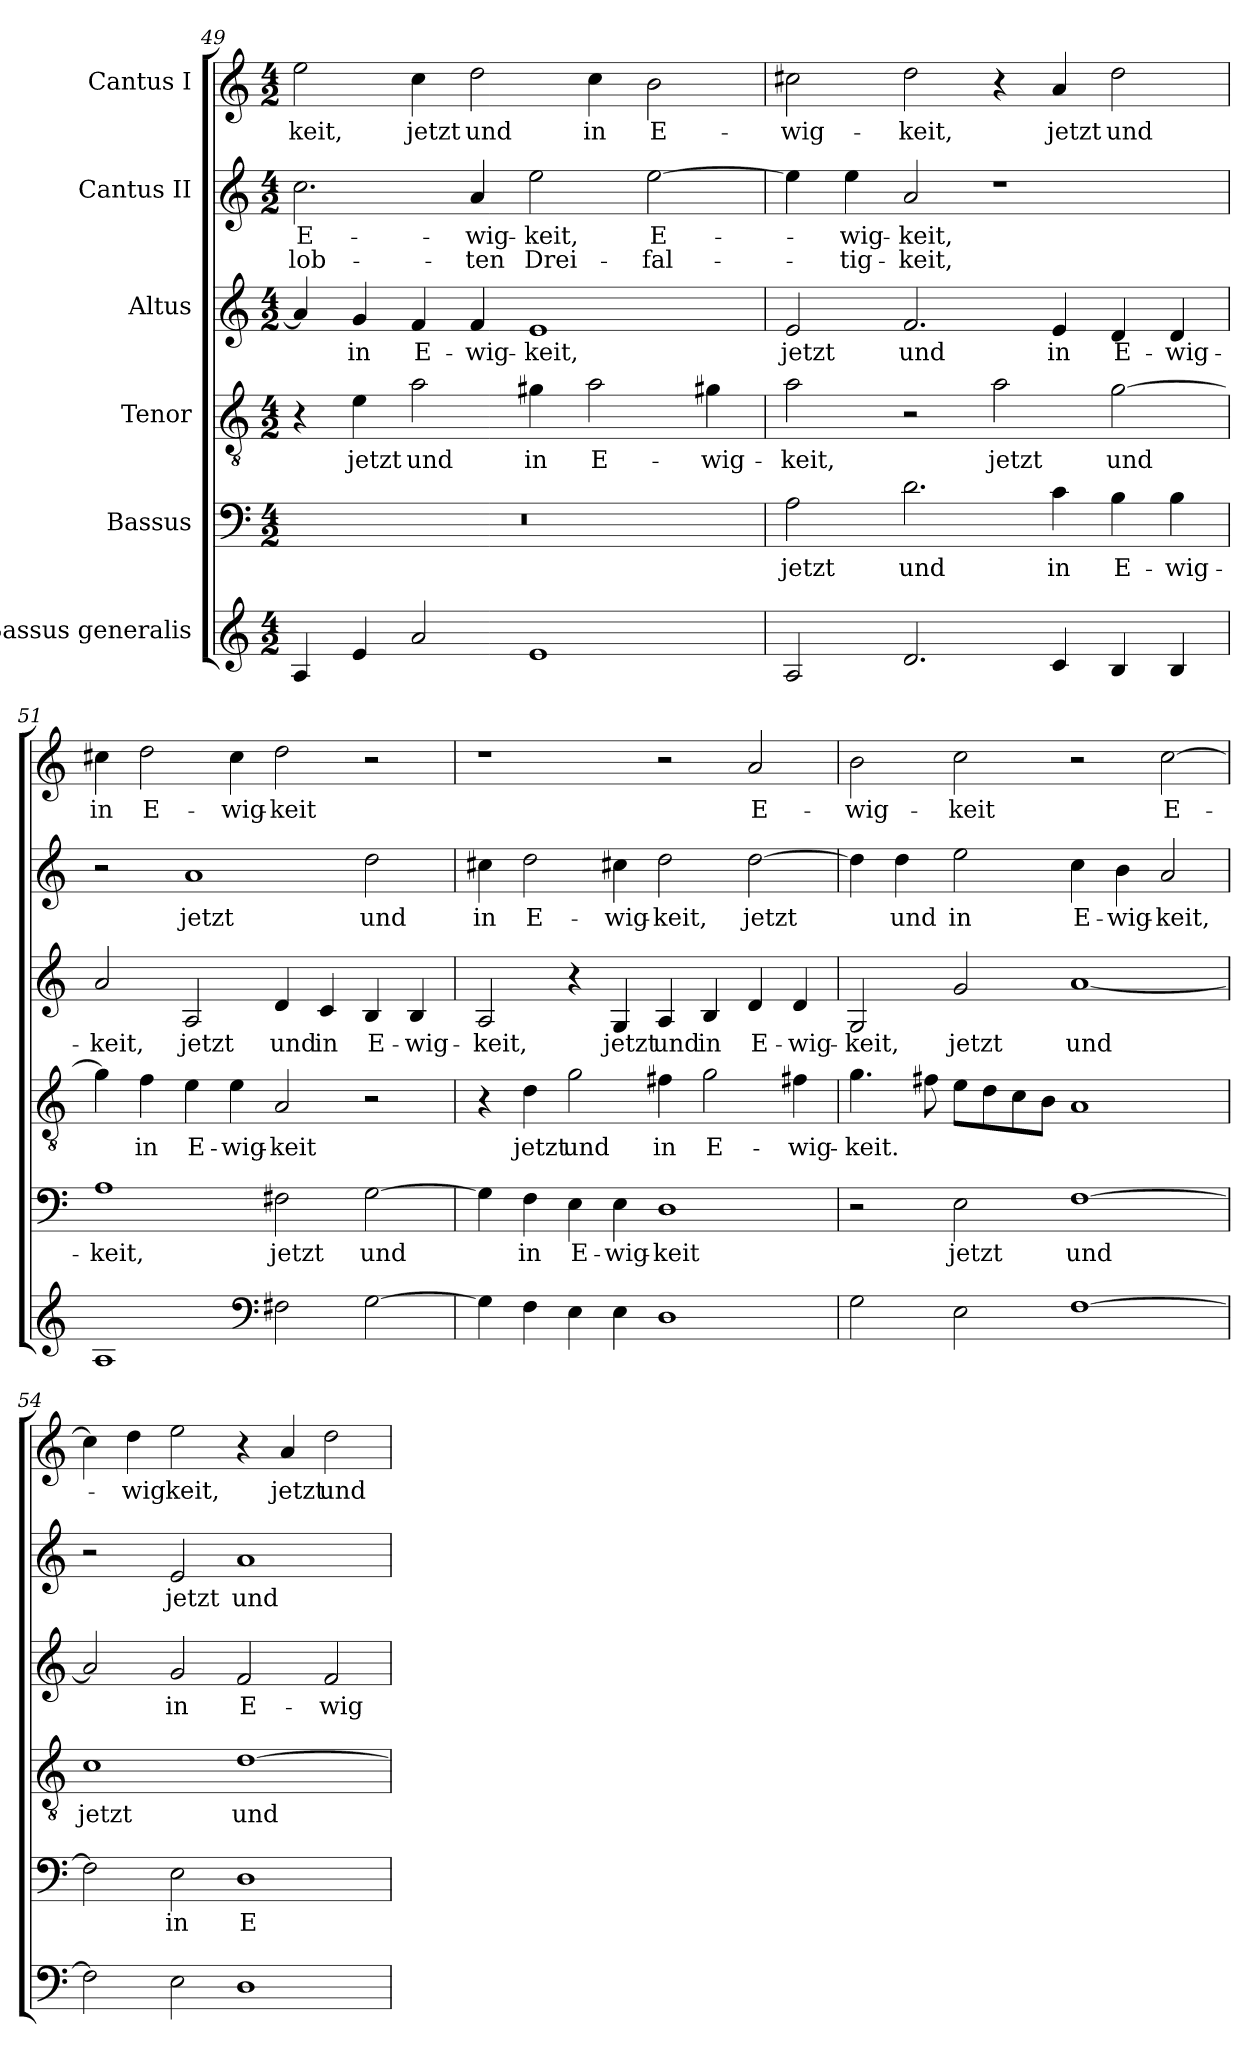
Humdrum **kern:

**kern	**kern	**text	**kern	**text	**kern	**text	**kern	**text	**text	**kern	**text
*part6	*part5	*part5	*part4	*part4	*part3	*part3	*part2	*part2	*part2	*part1	*part1
*staff6	*staff5	*staff5	*staff4	*staff4	*staff3	*staff3	*staff2	*staff2	*staff2	*staff1	*staff1
*I"Bassus generalis	*I"Bassus	*	*I"Tenor	*	*I"Altus	*	*I"Cantus II	*	*	*I"Cantus I	*
*clefG2	*clefF4	*	*clefGv2	*	*clefG2	*	*clefG2	*	*	*clefG2	*
*k[]	*k[]	*	*k[]	*	*k[]	*	*k[]	*	*	*k[]	*
*M4/2	*M4/2	*	*M4/2	*	*M4/2	*	*M4/2	*	*	*M4/2	*
=49	=49	=49	=49	=49	=49	=49	=49	=49	=49	=49	=49
4A/	0r	.	4r	.	4a/]	.	2.cc\	E-	-lob-	2ee\	-keit,
4e/	.	.	4e\	jetzt	4g/	in	.	.	.	.	.
2a/	.	.	2a\	und	4f/	E-	.	.	.	4cc\	jetzt
.	.	.	.	.	4f/	-wig-	4a/	-wig-	-ten	2dd\	und
1e	.	.	4g#X\	in	1e	-keit,	2ee\	-keit,	Drei-	.	.
.	.	.	2a\	E-	.	.	.	.	.	4cc\	in
.	.	.	.	.	.	.	[2ee\	E-	-fal-	2b\	E-
.	.	.	4g#X\	-wig-	.	.	.	.	.	.	.
=50	=50	=50	=50	=50	=50	=50	=50	=50	=50	=50	=50
2A/	2A\	jetzt	2a\	-keit,	2e/	jetzt	4ee\]	.	.	2cc#X\	-wig-
.	.	.	.	.	.	.	4ee\	-wig-	-tig-	.	.
2.d/	2.d\	und	2r	.	2.f/	und	2a/	-keit,	-keit,	2dd\	-keit,
.	.	.	2a\	jetzt	.	.	1r	.	.	4r	.
4c/	4c\	in	.	.	4e/	in	.	.	.	4a/	jetzt
4B/	4B\	E-	[2g\	und	4d/	E-	.	.	.	2dd\	und
4B/	4B\	-wig-	.	.	4d/	-wig-	.	.	.	.	.
=51	=51	=51	=51	=51	=51	=51	=51	=51	=51	=51	=51
1A	1A	-keit,	4g\]	.	2a/	-keit,	2r	.	.	4cc#X\	in
.	.	.	4f\	in	.	.	.	.	.	2dd\	E-
.	.	.	4e\	E-	2A/	jetzt	1a	jetzt	.	.	.
.	.	.	4e\	-wig-	.	.	.	.	.	4cc#\	-wig-
*clefF4	*	*	*	*	*	*	*	*	*	*	*
2F#X\	2F#X\	jetzt	2A/	-keit	4d/	und	.	.	.	2dd\	-keit
.	.	.	.	.	4c/	in	.	.	.	.	.
[2G\	[2G\	und	2r	.	4B/	E-	2dd\	und	.	2r	.
.	.	.	.	.	4B/	-wig-	.	.	.	.	.
=52	=52	=52	=52	=52	=52	=52	=52	=52	=52	=52	=52
4G\]	4G\]	.	4r	.	2A/	-keit,	4cc#X\	in	.	1r	.
4F\	4F\	in	4d\	jetzt	.	.	2dd\	E-	.	.	.
4E\	4E\	E-	2g\	und	4r	.	.	.	.	.	.
4E\	4E\	-wig-	.	.	4G/	jetzt	4cc#X\	-wig-	.	.	.
1D	1D	-keit	4f#X\	in	4A/	und	2dd\	-keit,	.	2r	.
.	.	.	2g\	E-	4B/	in	.	.	.	.	.
.	.	.	.	.	4d/	E-	[2dd\	jetzt	.	2a/	E-
.	.	.	4f#X\	-wig-	4d/	-wig-	.	.	.	.	.
=53	=53	=53	=53	=53	=53	=53	=53	=53	=53	=53	=53
2G\	2r	.	4.g\	-keit.	2G/	-keit,	4dd\]	.	.	2b\	-wig-
.	.	.	.	.	.	.	4dd\	und	.	.	.
.	.	.	8f#X\	.	.	.	.	.	.	.	.
2E\	2E\	jetzt	8e\L	.	2g/	jetzt	2ee\	in	.	2cc\	-keit
.	.	.	8d\	.	.	.	.	.	.	.	.
.	.	.	8c\	.	.	.	.	.	.	.	.
.	.	.	8B\J	.	.	.	.	.	.	.	.
[1F	[1F	und	1A	.	[1a	und	4cc\	E-	.	2r	.
.	.	.	.	.	.	.	4b\	-wig-	.	.	.
.	.	.	.	.	.	.	2a/	-keit,	.	[2cc\	E-
=54	=54	=54	=54	=54	=54	=54	=54	=54	=54	=54	=54
2F\]	2F\]	.	1c	jetzt	2a/]	.	2r	.	.	4cc\]	.
.	.	.	.	.	.	.	.	.	.	4dd\	-wig
2E\	2E\	in	.	.	2g/	in	2e/	jetzt	.	2ee\	-keit,
1D	1D	E-	[1d	und	2f/	E-	1a	und	.	4r	.
.	.	.	.	.	.	.	.	.	.	4a/	jetzt
.	.	.	.	.	2f/	-wig-	.	.	.	2dd\	und
=	=	=	=	=	=	=	=	=	=	=	=
*-	*-	*-	*-	*-	*-	*-	*-	*-	*-	*-	*-
